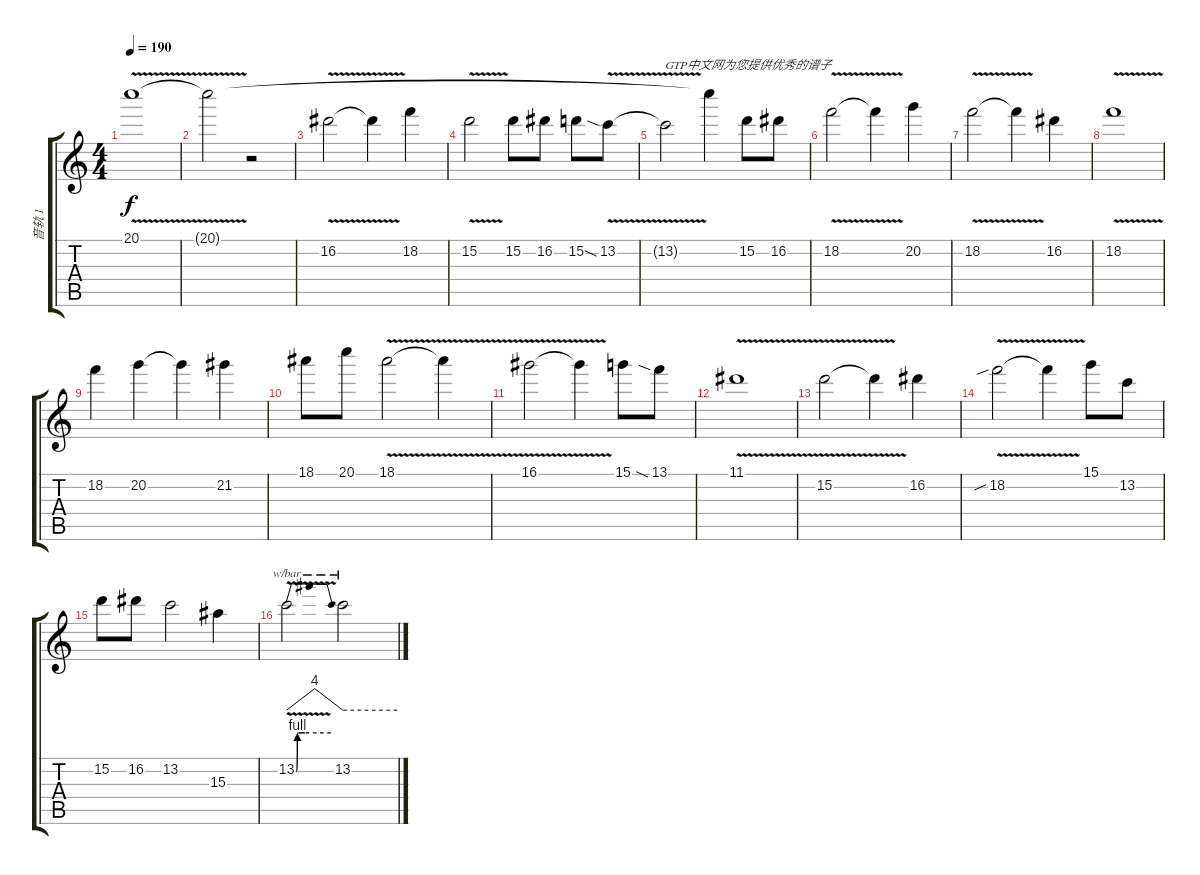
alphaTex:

\track ("音轨 1" "音轨 1") {instrument overdrivenguitar}
\staff {score tabs}
\tuning (E4 B3 G3 D3 A2 E2) {hide}
\ts (4 4)
\tempo 190
\clef g2
\ks c
20.1{v}.1{dy f} |
20.1{t}.2 r.2 |
16.2{v}.2 16.2{t}.4 18.2.4 |
15.2{v}.2 15.2.8 16.2.8 15.2.8 13.2{v sia}.8 |
13.2{t}.2{txt "GTP中文网为您提供优秀的谱子"} 20.1{t}.4 15.2.8 16.2.8 |
18.2{v}.2 18.2{t}.4 20.2.4 |
18.2{v}.2 18.2{t}.4 16.2.4 |
18.2{v}.1 |
18.2.4{txt " "} 20.2.4 20.2{t}.4 21.2.4 |
18.1.8 20.1.8 18.1{v}.2 18.1{t}.4 |
16.1{v}.2 16.1{t}.4 15.1.8 13.1{sia}.8 |
11.1{v}.1 |
15.2{v}.2 15.2{t}.4 16.2.4 |
18.2{v sib}.2 18.2{t}.4 15.1.8 13.2.8 |
15.2.8 16.2.8 13.2.2 15.3.4 |
13.2{be (custom 0 0 2 4 4 4 15 4 60 4) v}.2{tbe (dip default 0 0 30 16 60 0)} 13.2.2{tbe (hold default 0 0 60 0)}
